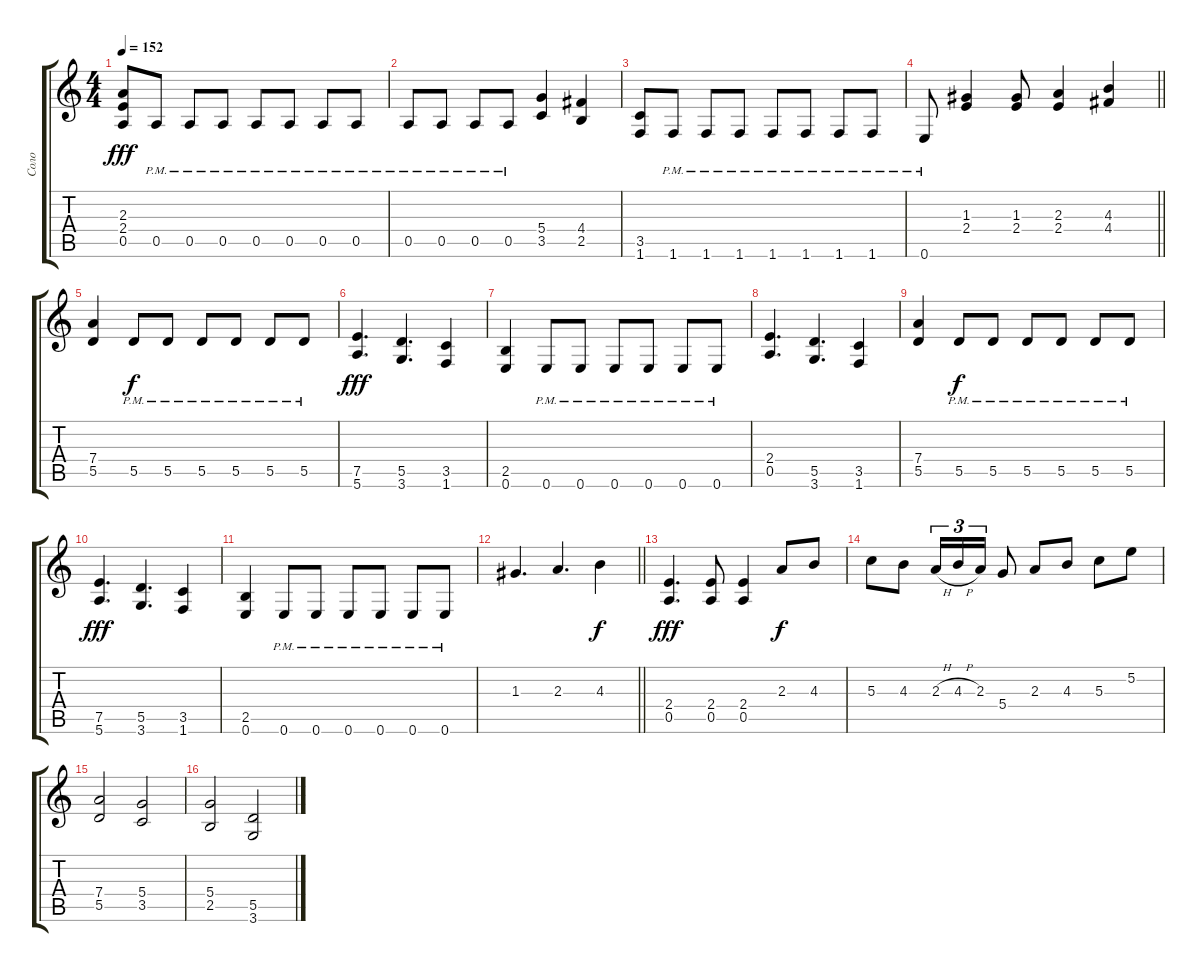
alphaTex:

\track ("Соло" "Соло") {instrument distortionguitar}
\staff {score tabs}
\tuning (E4 B3 G3 D3 A2 E2) {hide}
\ts (4 4)
\tempo 152
\clef g2
\ks c
(2.3 2.4 0.5).8{dy fff} 0.5{pm}.8 0.5{pm}.8 0.5{pm}.8 0.5{pm}.8 0.5{pm}.8 0.5{pm}.8 0.5{pm}.8 |
0.5{pm}.8 0.5{pm}.8 0.5{pm}.8 0.5{pm}.8 (5.4 3.5).4 (4.4 2.5).4 |
(3.5 1.6).8 1.6{pm}.8 1.6{pm}.8 1.6{pm}.8 1.6{pm}.8 1.6{pm}.8 1.6{pm}.8 1.6{pm}.8 |
\barLineRight lightlight
0.6{pm}.8 (1.3 2.4).4 (1.3 2.4).8 (2.3 2.4).4 (4.3 4.4).4 |
(7.4 5.5).4 5.5{pm}.8{dy f} 5.5{pm}.8 5.5{pm}.8 5.5{pm}.8 5.5{pm}.8 5.5{pm}.8 |
(7.5 5.6).4{d dy fff} (5.5 3.6).4{d} (3.5 1.6).4 |
(2.5 0.6).4 0.6{pm}.8 0.6{pm}.8 0.6{pm}.8 0.6{pm}.8 0.6{pm}.8 0.6{pm}.8 |
(2.4 0.5).4{d} (5.5 3.6).4{d} (3.5 1.6).4 |
(7.4 5.5).4 5.5{pm}.8{dy f} 5.5{pm}.8 5.5{pm}.8 5.5{pm}.8 5.5{pm}.8 5.5{pm}.8 |
(7.5 5.6).4{d dy fff} (5.5 3.6).4{d} (3.5 1.6).4 |
(2.5 0.6).4 0.6{pm}.8 0.6{pm}.8 0.6{pm}.8 0.6{pm}.8 0.6{pm}.8 0.6{pm}.8 |
\barLineRight lightlight
1.3.4{d} 2.3.4{d} 4.3.4{dy f} |
(2.4 0.5).4{d dy fff} (2.4 0.5).8 (2.4 0.5).4 2.3.8{dy f} 4.3.8 |
5.3.8 4.3.8 2.3{h}.16{tu (3 2)} 4.3{h}.16{tu (3 2)} 2.3.16{tu (3 2)} 5.4.8 2.3.8 4.3.8 5.3.8 5.2.8 |
(7.4 5.5).2 (5.4 3.5).2 |
(5.4 2.5).2 (5.5 3.6).2
